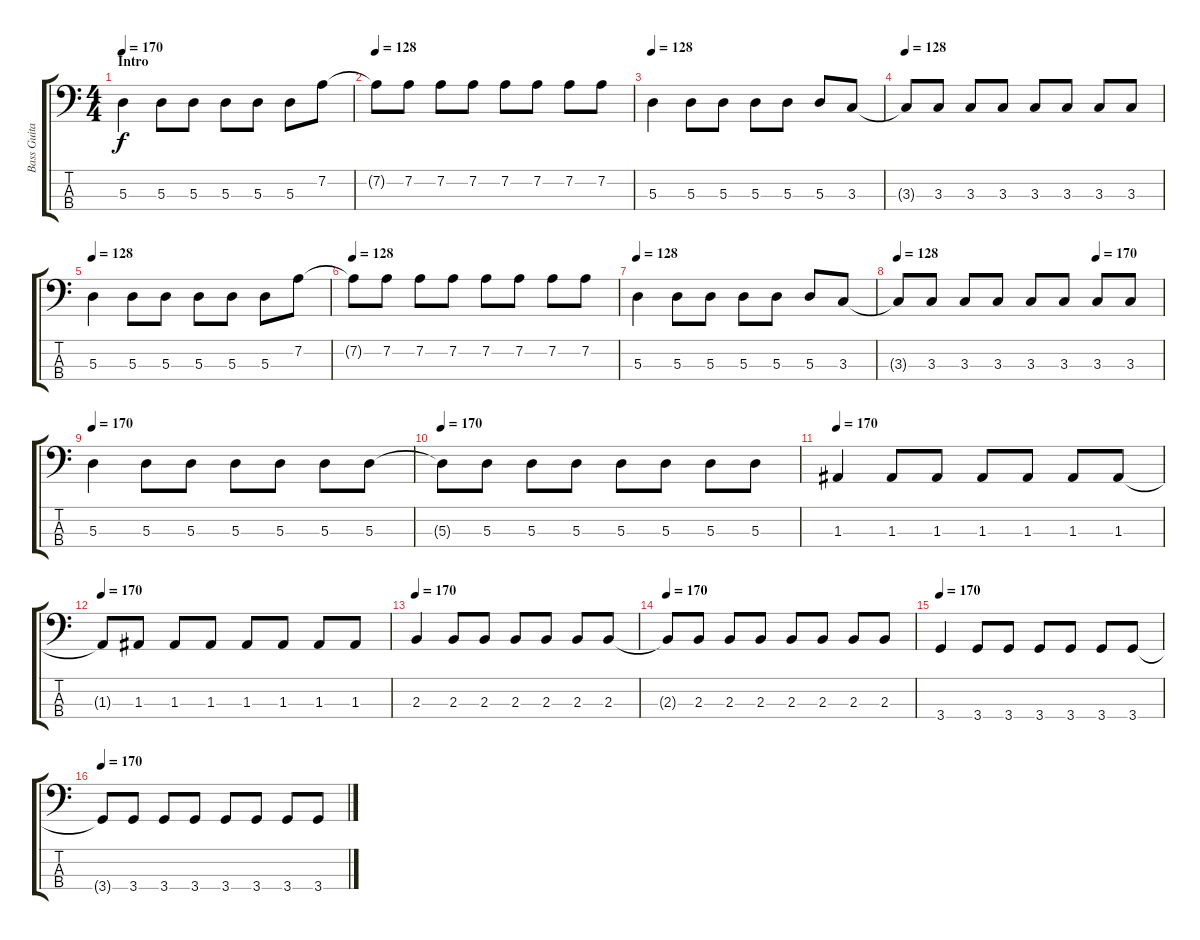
\track ("Bass Guitar" "Bass Guita") {instrument electricbasspick}
\staff {score tabs}
\tuning (G2 D2 A1 E1) {hide}
\ts (4 4)
\section ("" "Intro")
\tempo 170
\tempo 128
\tempo 170
\clef f4
\ks c
5.3.4{dy f instrument electricbasspick} 5.3.8 5.3.8 5.3.8 5.3.8 5.3.8 7.2.8 |
\tempo 128
7.2{t}.8 7.2.8 7.2.8 7.2.8 7.2.8 7.2.8 7.2.8 7.2.8 |
\tempo 128
5.3.4 5.3.8 5.3.8 5.3.8 5.3.8 5.3.8 3.3.8 |
\tempo 128
3.3{t}.8 3.3.8 3.3.8 3.3.8 3.3.8 3.3.8 3.3.8 3.3.8 |
\tempo 128
5.3.4 5.3.8 5.3.8 5.3.8 5.3.8 5.3.8 7.2.8 |
\tempo 128
7.2{t}.8 7.2.8 7.2.8 7.2.8 7.2.8 7.2.8 7.2.8 7.2.8 |
\tempo 128
5.3.4 5.3.8 5.3.8 5.3.8 5.3.8 5.3.8 3.3.8 |
\tempo 128
\tempo (170 0.75)
3.3{t}.8 3.3.8 3.3.8 3.3.8 3.3.8 3.3.8 3.3.8 3.3.8 |
\tempo 170
5.3.4 5.3.8 5.3.8 5.3.8 5.3.8 5.3.8 5.3.8 |
\tempo 170
5.3{t}.8 5.3.8 5.3.8 5.3.8 5.3.8 5.3.8 5.3.8 5.3.8 |
\tempo 170
1.3.4 1.3.8 1.3.8 1.3.8 1.3.8 1.3.8 1.3.8 |
\tempo 170
1.3{t}.8 1.3.8 1.3.8 1.3.8 1.3.8 1.3.8 1.3.8 1.3.8 |
\tempo 170
2.3.4 2.3.8 2.3.8 2.3.8 2.3.8 2.3.8 2.3.8 |
\tempo 170
2.3{t}.8 2.3.8 2.3.8 2.3.8 2.3.8 2.3.8 2.3.8 2.3.8 |
\tempo 170
3.4.4 3.4.8 3.4.8 3.4.8 3.4.8 3.4.8 3.4.8 |
\tempo 170
3.4{t}.8 3.4.8 3.4.8 3.4.8 3.4.8 3.4.8 3.4.8 3.4.8
